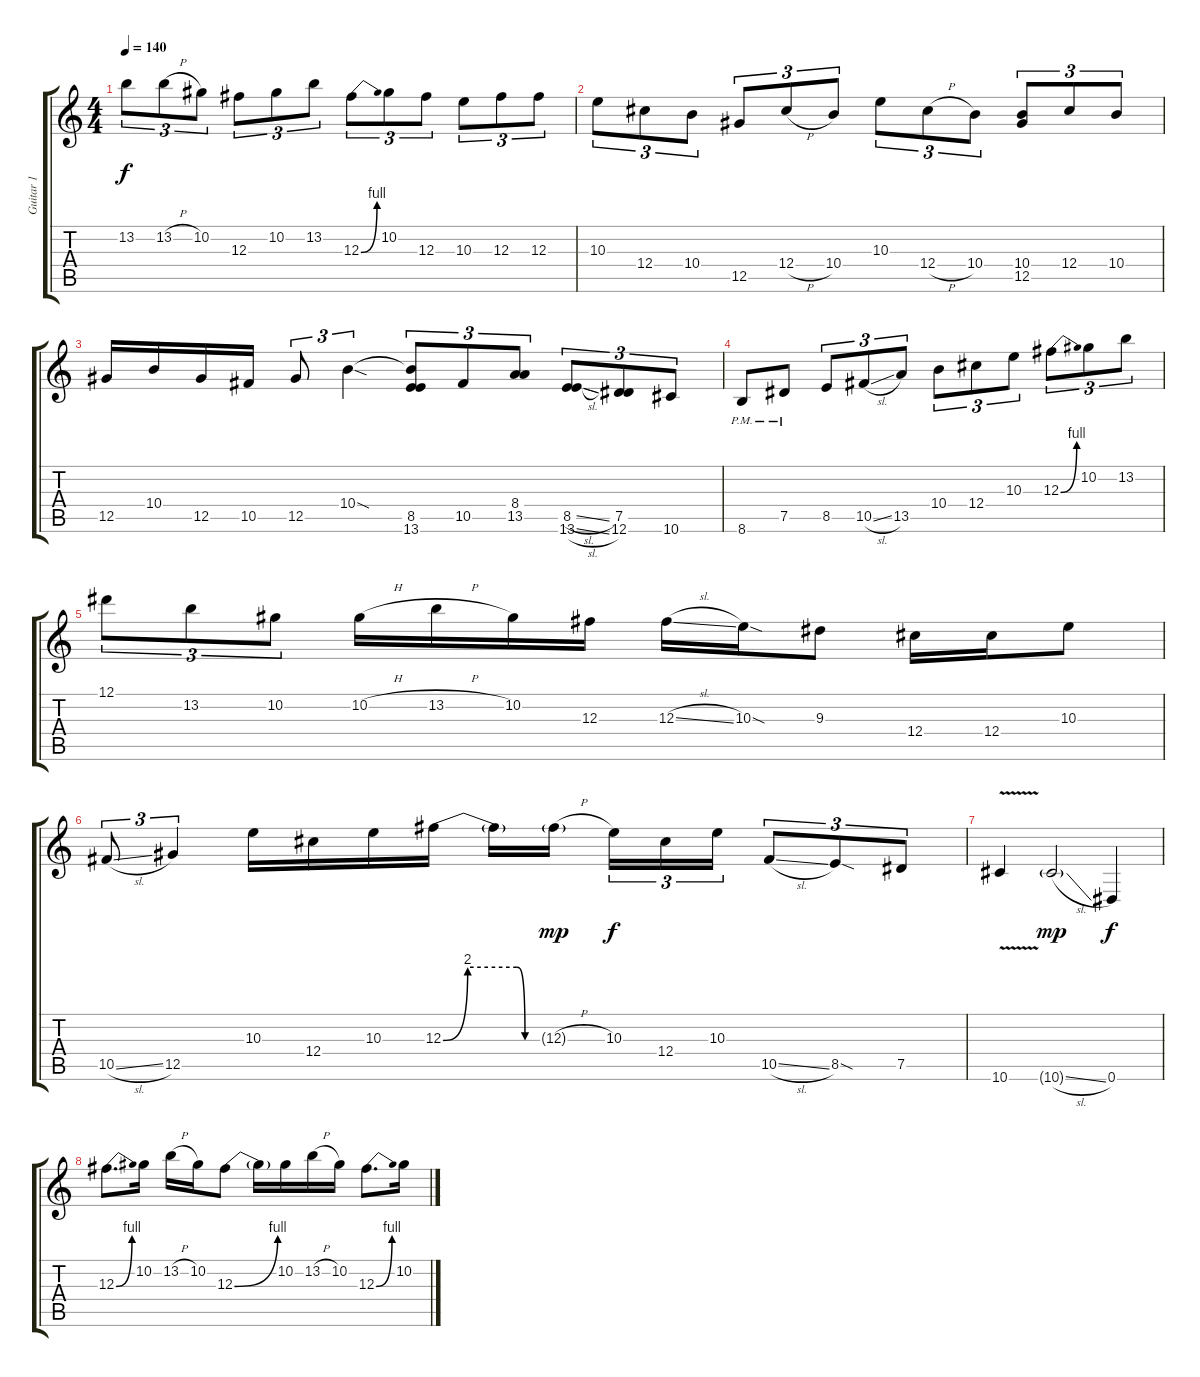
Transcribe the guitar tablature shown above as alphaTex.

\track ("Guitar 1" "Guitar 1") {instrument distortionguitar}
\staff {score tabs}
\tuning (Eb4 Bb3 Gb3 Db3 Ab2 Eb2) {hide}
\ts (4 4)
\tempo 140
\clef g2
\ks c
13.2.8{tu (3 2) dy f} 13.2{h}.8{tu (3 2)} 10.2.8{tu (3 2)} 12.3.8{tu (3 2)} 10.2.8{tu (3 2)} 13.2.8{tu (3 2)} 12.3{be (bend 0 0 60 4)}.8{tu (3 2)} 10.2.8{tu (3 2)} 12.3.8{tu (3 2)} 10.3.8{tu (3 2)} 12.3.8{tu (3 2)} 12.3.8{tu (3 2)} |
10.3.8{tu (3 2)} 12.4.8{tu (3 2)} 10.4.8{tu (3 2)} 12.5.8{tu (3 2)} 12.4{h}.8{tu (3 2)} 10.4.8{tu (3 2)} 10.3.8{tu (3 2)} 12.4{h}.8{tu (3 2)} 10.4.8{tu (3 2)} (10.4 12.5).8{tu (3 2)} 12.4.8{tu (3 2)} 10.4.8{tu (3 2)} |
12.5.16 10.4.16 12.5.16 10.5.16 12.5.8{tu (3 2)} 10.4{sod}.4{tu (3 2)} (10.4{t} 8.5 13.6).8{tu (3 2)} 10.5.8{tu (3 2)} (8.4 13.5).8{tu (3 2)} (8.5{sl} 13.6{sl}).8{tu (3 2)} (7.5 12.6).8{tu (3 2)} 10.6.8{tu (3 2)} |
8.6{pm}.8 7.5{pm}.8 8.5.8{tu (3 2)} 10.5{sl}.8{tu (3 2)} 13.5.8{tu (3 2)} 10.4.8{tu (3 2)} 12.4.8{tu (3 2)} 10.3.8{tu (3 2)} 12.3{be (bend 0 0 60 4)}.8{tu (3 2)} 10.2.8{tu (3 2)} 13.2.8{tu (3 2)} |
12.1.8{tu (3 2)} 13.2.8{tu (3 2)} 10.2.8{tu (3 2)} 10.2{h}.16 13.2{h}.16 10.2.16 12.3.16 12.3{sl}.16 10.3{sod}.16 9.3.8 12.4.16 12.4.16 10.3.8 |
10.5{sl}.8{tu (3 2)} 12.5.4{tu (3 2)} 10.3.16 12.4.16 10.3.16 12.3{be (custom 0 0 15 8 45 8 50 0 60 0)}.16 12.3{t}.16 12.3{h g}.16{dy mp beam splitsecondary} 10.3.16{tu (3 2) dy f} 12.4.16{tu (3 2)} 10.3.16{tu (3 2)} 10.5{sl}.8{tu (3 2)} 8.5{sod}.8{tu (3 2)} 7.5.8{tu (3 2)} |
10.6{v}.4 10.6{sl g}.2{dy mp} 0.6.4{dy f} |
12.3{be (bend 0 0 60 4)}.8{d} 10.2.16 13.2{h}.16 10.2.16 12.3{be (bend 0 0 60 4)}.8 12.3{t}.16 10.2.16 13.2{h}.16 10.2.16 12.3{be (bend 0 0 60 4)}.8{d} 10.2.16
